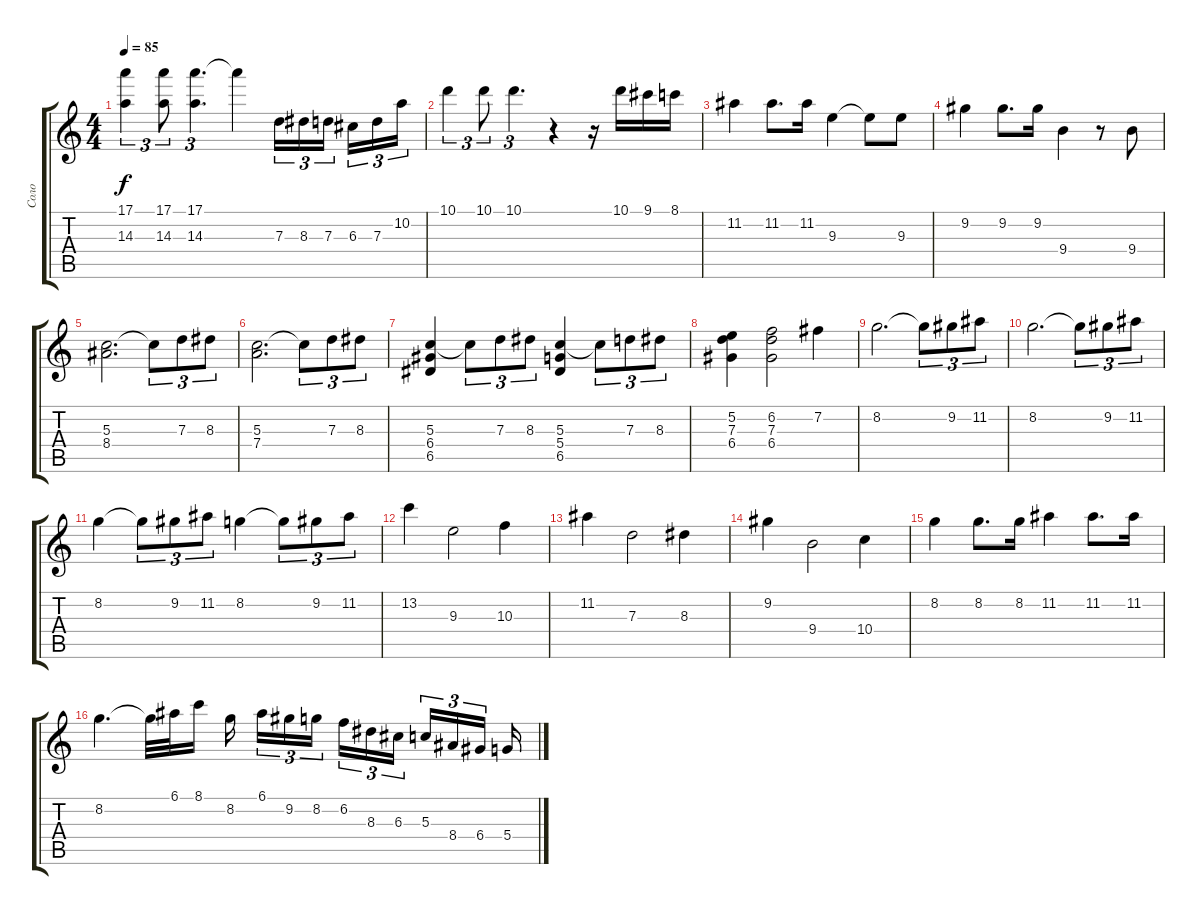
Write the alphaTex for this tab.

\track ("Соло" "Соло") {instrument acousticguitarsteel}
\staff {score tabs}
\tuning (E4 B3 G3 D3 A2 E2) {hide}
\ts (4 4)
\tempo 85
\clef g2
\ks c
(17.1 14.3).4{tu (3 2) dy f} (17.1 14.3).8{tu (3 2)} (17.1 14.3).4{d tu (3 2)} 17.1{t}.4 7.3.16{tu (3 2)} 8.3.16{tu (3 2)} 7.3.16{tu (3 2) beam splitsecondary} 6.3.16{tu (3 2)} 7.3.16{tu (3 2)} 10.2.16{tu (3 2)} |
10.1.4{tu (3 2)} 10.1.8{tu (3 2)} 10.1.4{d tu (3 2)} r.4 r.16 10.1.16 9.1.16 8.1.16 |
11.2.4 11.2.8{d} 11.2.16 9.3.4 9.3{t}.8 9.3.8 |
9.2.4 9.2.8{d} 9.2.16 9.4.4 r.8 9.4.8 |
(5.3 8.4).2{d} 5.3{t}.8{tu (3 2)} 7.3.8{tu (3 2)} 8.3.8{tu (3 2)} |
(5.3 7.4).2{d} 5.3{t}.8{tu (3 2)} 7.3.8{tu (3 2)} 8.3.8{tu (3 2)} |
(5.3 6.4 6.5).4 5.3{t}.8{tu (3 2)} 7.3.8{tu (3 2)} 8.3.8{tu (3 2)} (5.3 5.4 6.5).4 5.3{t}.8{tu (3 2)} 7.3.8{tu (3 2)} 8.3.8{tu (3 2)} |
(5.2 7.3 6.4).4 (6.2 7.3 6.4).2 7.2.4 |
8.2.2{d} 8.2{t}.8{tu (3 2)} 9.2.8{tu (3 2)} 11.2.8{tu (3 2)} |
8.2.2{d} 8.2{t}.8{tu (3 2)} 9.2.8{tu (3 2)} 11.2.8{tu (3 2)} |
8.2.4 8.2{t}.8{tu (3 2)} 9.2.8{tu (3 2)} 11.2.8{tu (3 2)} 8.2.4 8.2{t}.8{tu (3 2)} 9.2.8{tu (3 2)} 11.2.8{tu (3 2)} |
13.2.4 9.3.2 10.3.4 |
11.2.4 7.3.2 8.3.4 |
9.2.4 9.4.2 10.4.4 |
8.2.4 8.2.8{d} 8.2.16 11.2.4 11.2.8{d} 11.2.16 |
8.2.4{d} 8.2{t}.32 6.1.32 8.1.16 8.2.16{beam splitsecondary} 6.1.16{tu (3 2)} 9.2.16{tu (3 2)} 8.2.16{tu (3 2) beam splitsecondary} 6.2.16{tu (3 2)} 8.3.16{tu (3 2)} 6.3.16{tu (3 2) beam splitsecondary} 5.3.16{tu (3 2)} 8.4.16{tu (3 2)} 6.4.16{tu (3 2) beam splitsecondary} 5.4.16
